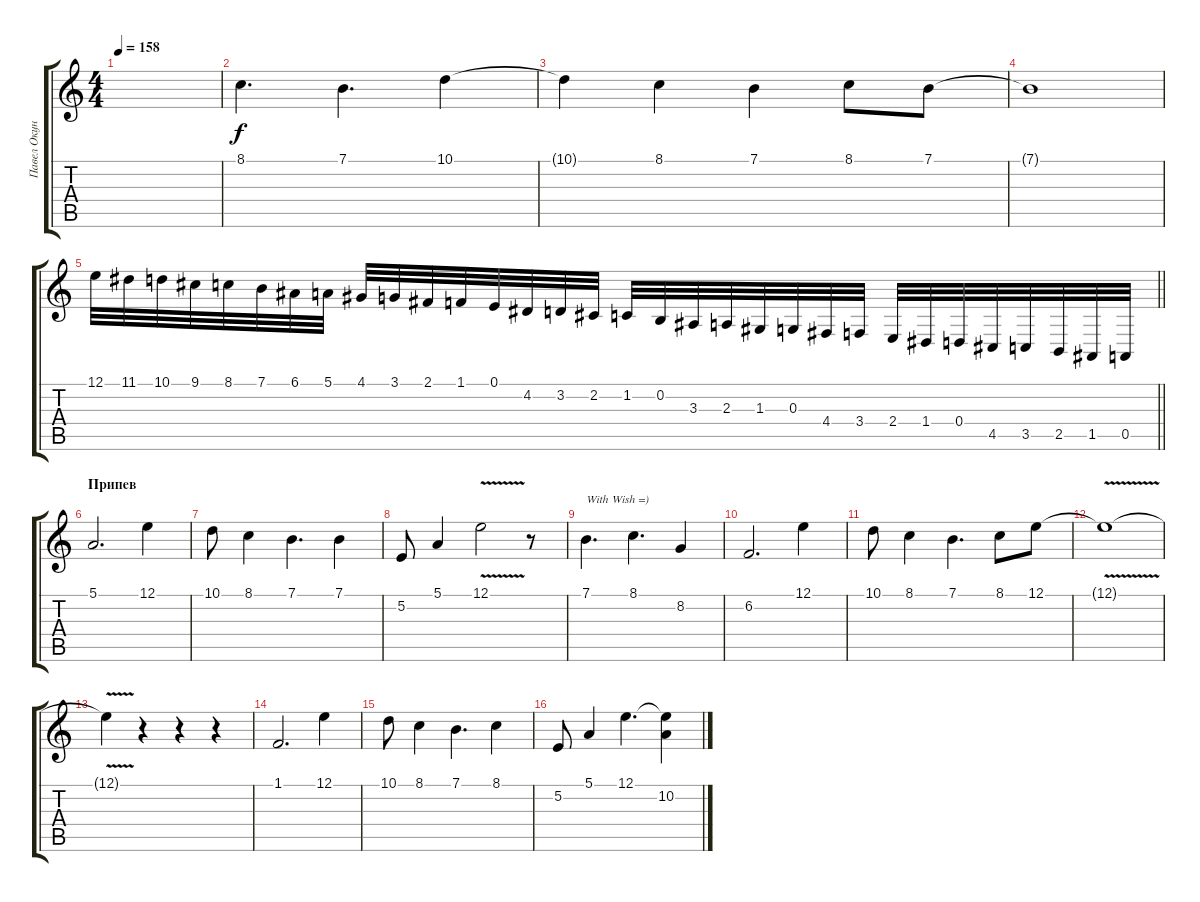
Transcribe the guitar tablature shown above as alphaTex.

\track ("Павел Окунев" "Павел Окун") {instrument lead2sawtooth}
\staff {score tabs}
\tuning (E4 B3 G3 D3 A2 E2) {hide}
\ts (4 4)
\tempo 158
\clef g2
\ks c
|
8.1.4{d} 7.1.4{d} 10.1.4 |
10.1{t}.4 8.1.4 7.1.4 8.1.8 7.1.8 |
7.1{t}.1 |
\barLineRight lightlight
12.1.32{instrument guitarfretnoise} 11.1.32 10.1.32 9.1.32 8.1.32 7.1.32 6.1.32 5.1.32 4.1.32 3.1.32 2.1.32 1.1.32 0.1.32 4.2.32 3.2.32 2.2.32 1.2.32 0.2.32 3.3.32 2.3.32 1.3.32 0.3.32 4.4.32 3.4.32 2.4.32 1.4.32 0.4.32 4.5.32 3.5.32 2.5.32 1.5.32 0.5.32 |
\section ("" "Припев")
5.1.2{d instrument lead2sawtooth} 12.1.4 |
10.1.8 8.1.4 7.1.4{d} 7.1.4 |
5.2.8 5.1.4 12.1{v}.2 r.8 |
7.1.4{d txt "With Wish =)"} 8.1.4{d} 8.2.4 |
6.2.2{d instrument lead2sawtooth} 12.1.4 |
10.1.8 8.1.4 7.1.4{d} 8.1.8 12.1.8 |
12.1{v t}.1 |
12.1{t}.4 r.4 r.4 r.4 |
1.1.2{d instrument lead2sawtooth} 12.1.4 |
10.1.8 8.1.4 7.1.4{d} 8.1.4 |
5.2.8 5.1.4 12.1.4{d} (12.1{t} 10.2).4
